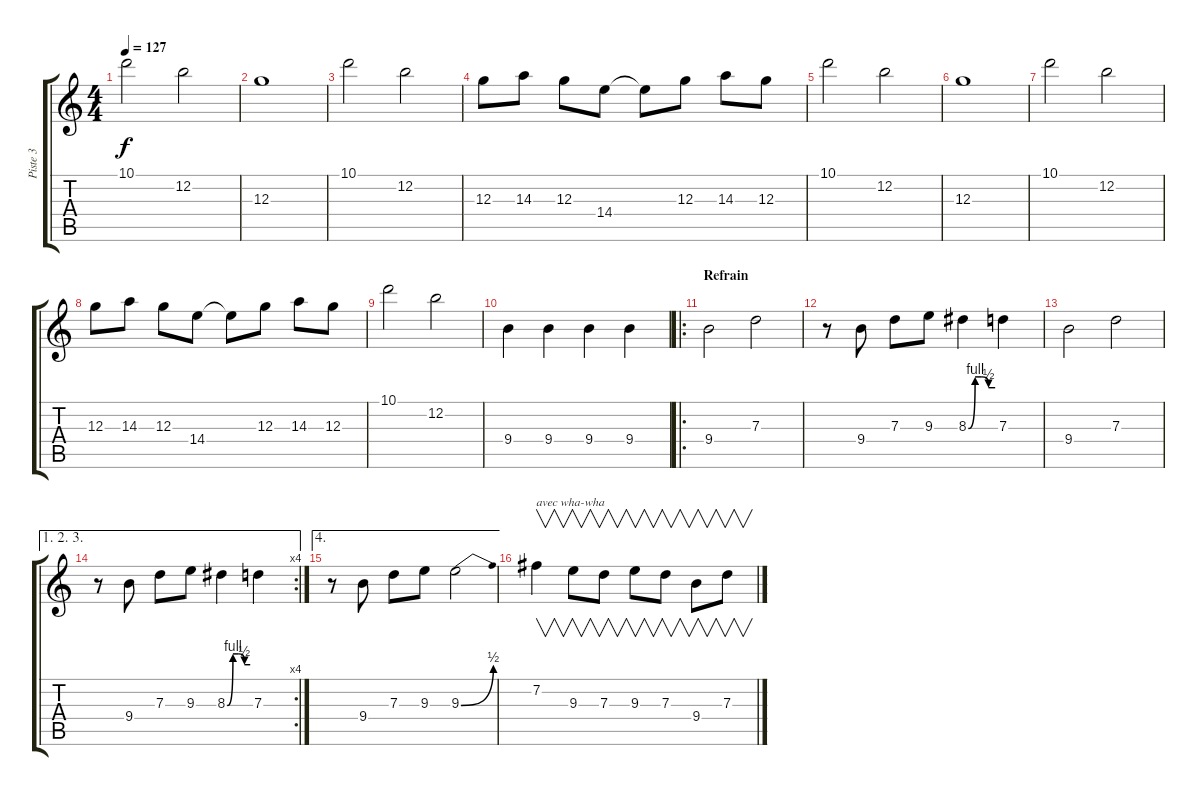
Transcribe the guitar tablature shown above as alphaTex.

\track ("Piste 3" "Piste 3") {instrument distortionguitar}
\staff {score tabs}
\tuning (E4 B3 G3 D3 A2 E2) {hide}
\ts (4 4)
\tempo 127
\clef g2
\ks c
10.1.2{dy f} 12.2.2 |
12.3.1 |
10.1.2 12.2.2 |
12.3.8 14.3.8 12.3.8 14.4.8 14.4{t}.8 12.3.8 14.3.8 12.3.8 |
10.1.2 12.2.2 |
12.3.1 |
10.1.2 12.2.2 |
12.3.8 14.3.8 12.3.8 14.4.8 14.4{t}.8 12.3.8 14.3.8 12.3.8 |
10.1.2 12.2.2 |
9.4.4 9.4.4 9.4.4 9.4.4 |
\ro
\section ("" "Refrain")
9.4.2 7.3.2 |
r.8 9.4.8 7.3.8 9.3.8 8.3{be (custom 0 0 15 4 30 4 45 2 60 2)}.4 7.3.4 |
9.4.2 7.3.2 |
\ae (1 2 3)
\rc 4
r.8 9.4.8 7.3.8 9.3.8 8.3{be (custom 0 0 15 4 30 4 45 2 60 2)}.4 7.3.4 |
\ae 4
r.8 9.4.8 7.3.8 9.3.8 9.3{be (bend 0 0 60 2)}.2 |
7.2.4{v txt "avec wha-wha"} 9.3.8{v} 7.3.8{v} 9.3.8{v} 7.3.8{v} 9.4.8{v} 7.3.8{v}
